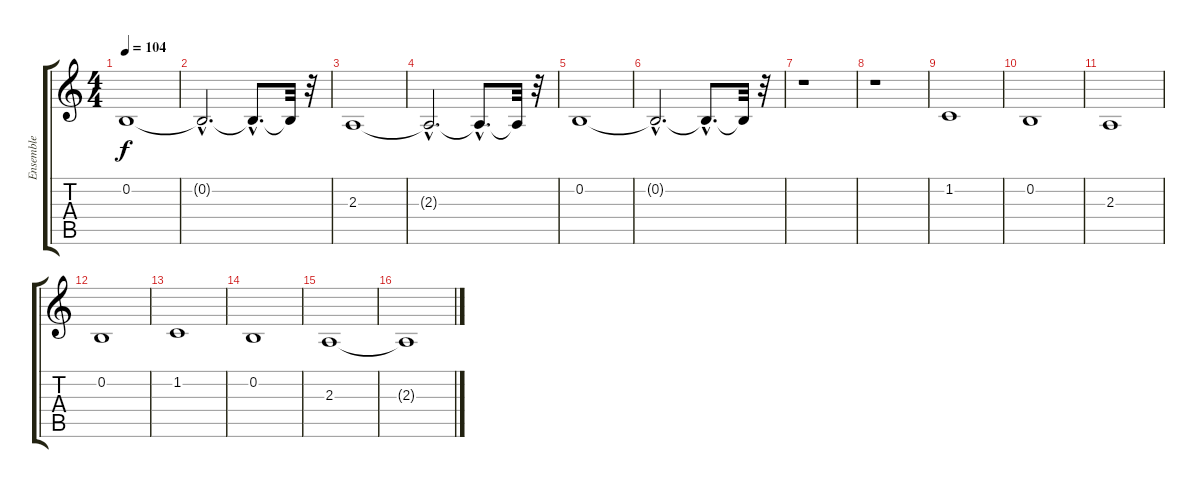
\track ("Ensemble" "Ensemble") {instrument stringensemble1}
\staff {score tabs}
\tuning (E4 B3 G3 D3 A2 E2) {hide}
\ts (4 4)
\tempo 104
\clef g2
\ks c
0.2.1{dy f volume 12} |
0.2{hac t}.2{d} 0.2{hac t}.8{d} 0.2{t}.32 r.32 |
2.3.1{volume 12} |
2.3{hac t}.2{d} 2.3{hac t}.8{d} 2.3{t}.32 r.32 |
0.2.1{volume 12} |
0.2{hac t}.2{d} 0.2{hac t}.8{d} 0.2{t}.32 r.32 |
r.1 |
r.1 |
1.2.1{volume 12} |
0.2.1 |
2.3.1 |
0.2.1 |
1.2.1 |
0.2.1 |
2.3.1 |
2.3{t}.1
